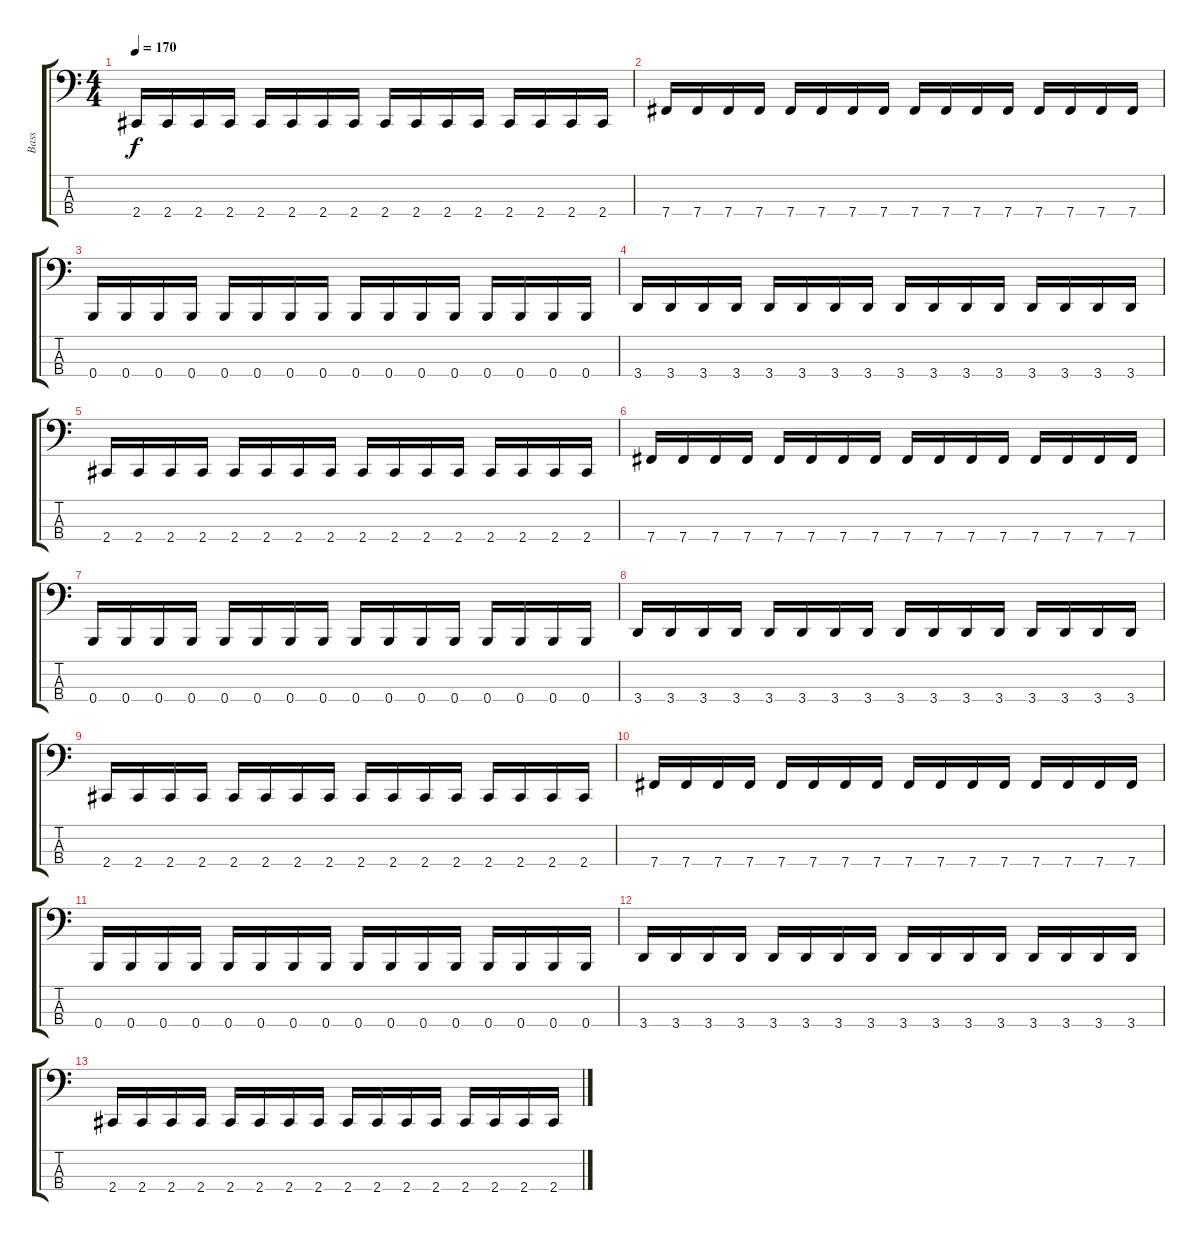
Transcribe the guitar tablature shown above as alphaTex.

\track ("Bass" "Bass") {instrument electricbasspick}
\staff {score tabs}
\tuning (E2 B1 Gb1 B0) {hide}
\ts (4 4)
\tempo 170
\clef f4
\ks c
2.4.16{dy f} 2.4.16 2.4.16 2.4.16 2.4.16 2.4.16 2.4.16 2.4.16 2.4.16 2.4.16 2.4.16 2.4.16 2.4.16 2.4.16 2.4.16 2.4.16 |
7.4.16{volume 11} 7.4.16 7.4.16 7.4.16 7.4.16 7.4.16 7.4.16 7.4.16 7.4.16 7.4.16 7.4.16 7.4.16 7.4.16 7.4.16 7.4.16 7.4.16 |
0.4.16{volume 10} 0.4.16 0.4.16 0.4.16 0.4.16 0.4.16 0.4.16 0.4.16 0.4.16 0.4.16 0.4.16 0.4.16 0.4.16 0.4.16 0.4.16 0.4.16 |
3.4.16{volume 8} 3.4.16 3.4.16 3.4.16 3.4.16 3.4.16 3.4.16 3.4.16 3.4.16 3.4.16 3.4.16 3.4.16 3.4.16 3.4.16 3.4.16 3.4.16 |
2.4.16{volume 7} 2.4.16 2.4.16 2.4.16 2.4.16 2.4.16 2.4.16 2.4.16 2.4.16 2.4.16 2.4.16 2.4.16 2.4.16 2.4.16 2.4.16 2.4.16 |
7.4.16{volume 5} 7.4.16 7.4.16 7.4.16 7.4.16 7.4.16 7.4.16 7.4.16 7.4.16 7.4.16 7.4.16 7.4.16 7.4.16 7.4.16 7.4.16 7.4.16 |
0.4.16{volume 4} 0.4.16 0.4.16 0.4.16 0.4.16 0.4.16 0.4.16 0.4.16 0.4.16 0.4.16 0.4.16 0.4.16 0.4.16 0.4.16 0.4.16 0.4.16 |
3.4.16{volume 3} 3.4.16 3.4.16 3.4.16 3.4.16 3.4.16 3.4.16 3.4.16 3.4.16 3.4.16 3.4.16 3.4.16 3.4.16 3.4.16 3.4.16 3.4.16 |
2.4.16{volume 2} 2.4.16 2.4.16 2.4.16 2.4.16 2.4.16 2.4.16 2.4.16 2.4.16 2.4.16 2.4.16 2.4.16 2.4.16 2.4.16 2.4.16 2.4.16 |
7.4.16 7.4.16 7.4.16 7.4.16 7.4.16 7.4.16 7.4.16 7.4.16 7.4.16 7.4.16 7.4.16 7.4.16 7.4.16 7.4.16 7.4.16 7.4.16 |
0.4.16 0.4.16 0.4.16 0.4.16 0.4.16 0.4.16 0.4.16 0.4.16 0.4.16 0.4.16 0.4.16 0.4.16 0.4.16 0.4.16{volume 0} 0.4.16 0.4.16 |
3.4.16 3.4.16 3.4.16 3.4.16 3.4.16 3.4.16 3.4.16 3.4.16 3.4.16 3.4.16 3.4.16 3.4.16 3.4.16 3.4.16 3.4.16 3.4.16 |
2.4.16 2.4.16 2.4.16 2.4.16 2.4.16 2.4.16 2.4.16 2.4.16 2.4.16 2.4.16 2.4.16 2.4.16 2.4.16 2.4.16 2.4.16 2.4.16
